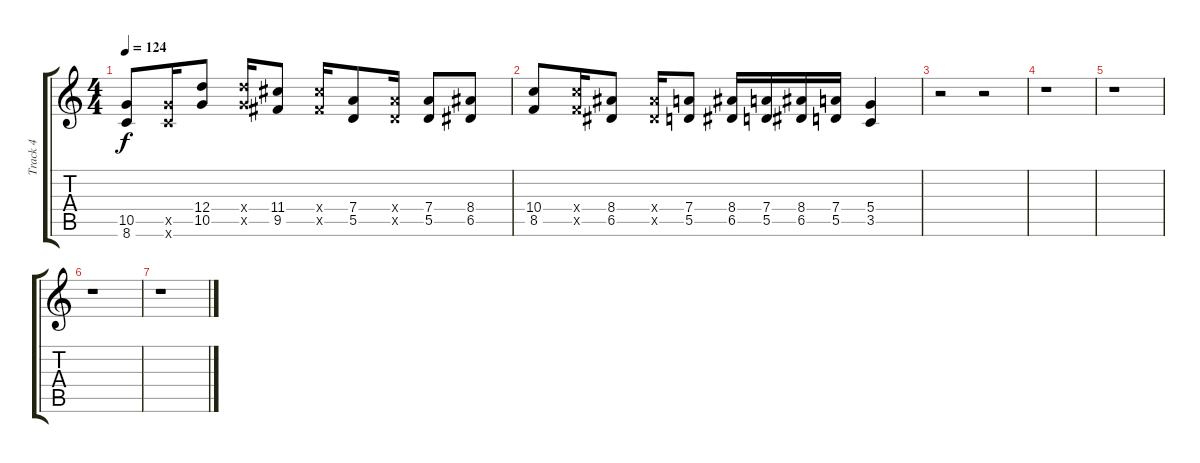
\track ("Track 4" "Track 4") {instrument overdrivenguitar}
\staff {score tabs}
\tuning (E4 B3 G3 D3 A2 E2) {hide}
\ts (4 4)
\tempo 124
\clef g2
\ks c
(10.5 8.6).8{dy f} (10.5{x} 8.6{x}).16 (12.4 10.5).8 (12.4{x} 10.5{x}).16 (11.4 9.5).8 (11.4{x} 9.5{x}).16 (7.4 5.5).8 (7.4{x} 5.5{x}).16 (7.4 5.5).8 (8.4 6.5).8 |
(10.4 8.5).8 (10.4{x} 8.5{x}).16 (8.4 6.5).8 (8.4{x} 6.5{x}).16 (7.4 5.5).8 (8.4 6.5).16 (7.4 5.5).16 (8.4 6.5).16 (7.4 5.5).16 (5.4 3.5).4 |
r.2 r.2 |
r.1 |
r.1 |
r.1 |
r.1
